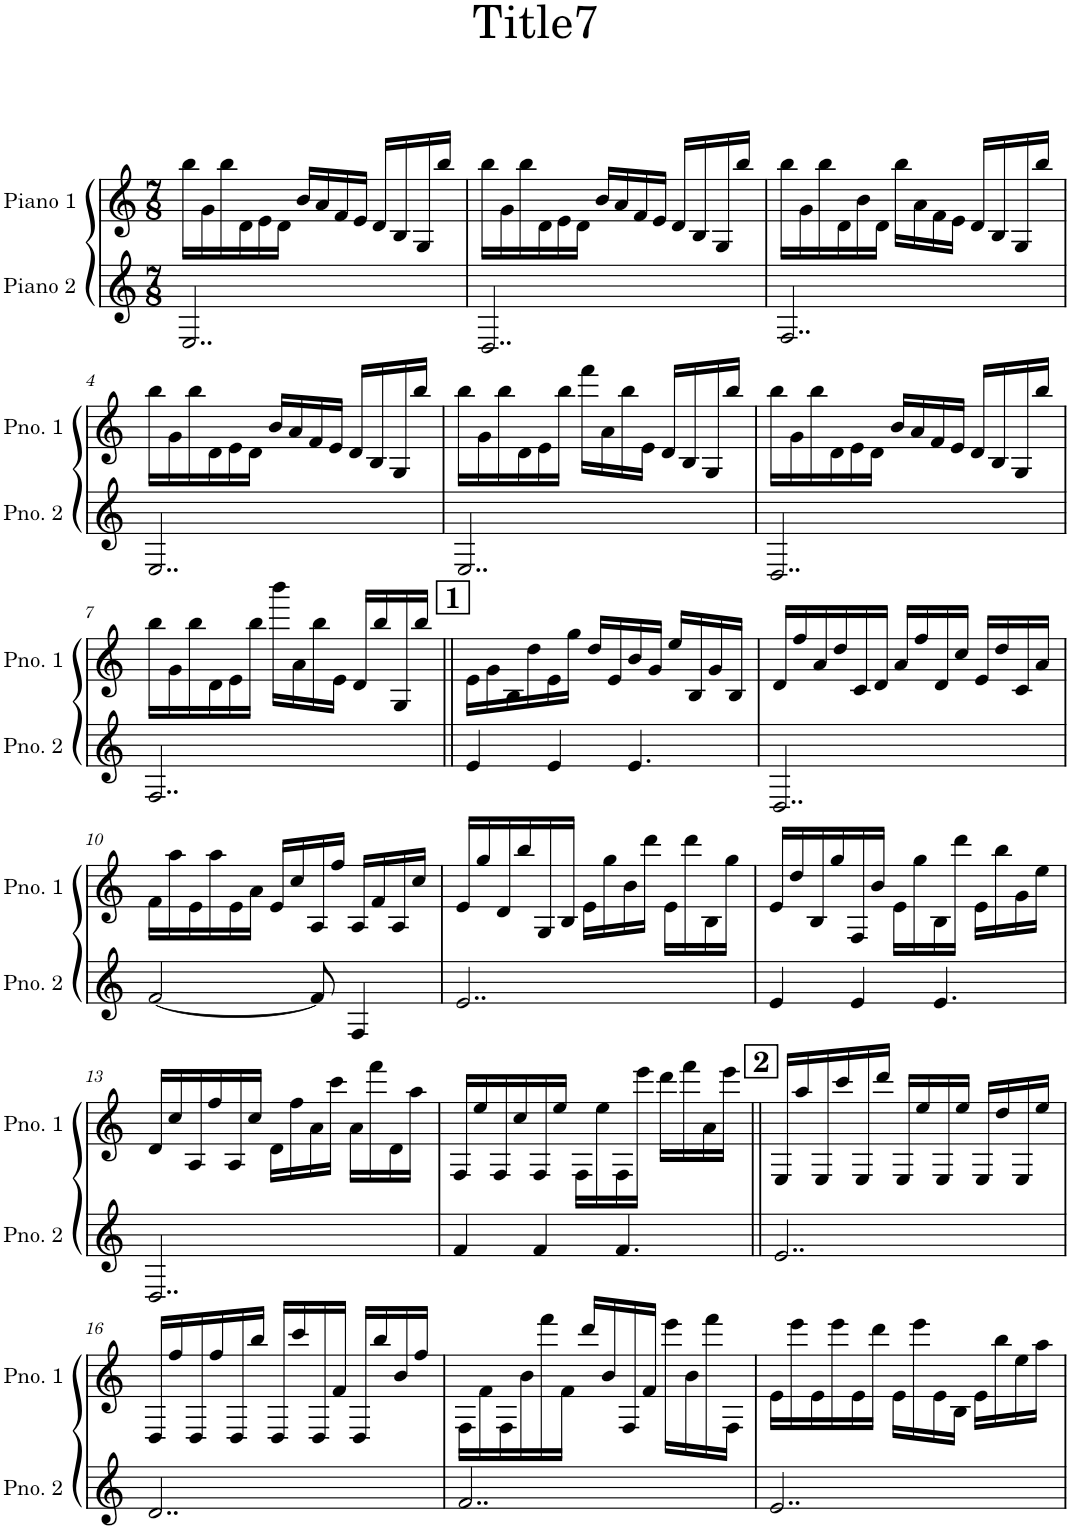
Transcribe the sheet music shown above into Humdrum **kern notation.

**kern	**kern
*part2	*part1
*staff2	*staff1
*I"Piano 2	*I"Piano 1
*I'Pno. 2	*I'Pno. 1
*clefG2	*clefG2
*k[]	*k[]
*M7/8	*M7/8
=1	=1
2..E/	16bb\LL
.	16g\
.	16bb\
.	16d\
.	16e\
.	16d\JJ
.	16b/LL
.	16a/
.	16f/
.	16e/JJ
.	16d/LL
.	16B/
.	16G/
.	16bb/JJ
=2	=2
2..D/	16bb\LL
.	16g\
.	16bb\
.	16d\
.	16e\
.	16d\JJ
.	16b/LL
.	16a/
.	16f/
.	16e/JJ
.	16d/LL
.	16B/
.	16G/
.	16bb/JJ
=3	=3
2..F/	16bb\LL
.	16g\
.	16bb\
.	16d\
.	16b\
.	16d\JJ
.	16bb\LL
.	16a\
.	16f\
.	16e\JJ
.	16d/LL
.	16B/
.	16G/
.	16bb/JJ
!!LO:LB:g=z
=4	=4
2..E/	16bb\LL
.	16g\
.	16bb\
.	16d\
.	16e\
.	16d\JJ
.	16b/LL
.	16a/
.	16f/
.	16e/JJ
.	16d/LL
.	16B/
.	16G/
.	16bb/JJ
=5	=5
2..E/	16bb\LL
.	16g\
.	16bb\
.	16d\
.	16e\
.	16bb\JJ
.	16fff\LL
.	16a\
.	16bb\
.	16e\JJ
.	16d/LL
.	16B/
.	16G/
.	16bb/JJ
=6	=6
2..D/	16bb\LL
.	16g\
.	16bb\
.	16d\
.	16e\
.	16d\JJ
.	16b/LL
.	16a/
.	16f/
.	16e/JJ
.	16d/LL
.	16B/
.	16G/
.	16bb/JJ
!!LO:LB:g=z
=7	=7
2..F/	16bb\LL
.	16g\
.	16bb\
.	16d\
.	16e\
.	16bb\JJ
.	16bbb\LL
.	16a\
.	16bb\
.	16e\JJ
.	16d/LL
.	16bb/
.	16G/
.	16bb/JJ
!!LO:REH:place=s1:a:B:cj:fs=14:t=1
=8||	=8||
4e/	16e\LL
.	16g\
.	16B\
.	16dd\
4e/	16e\
.	16gg\JJ
.	16dd/LL
.	16e/
4.e/	16b/
.	16g/JJ
.	16ee/LL
.	16B/
.	16g/
.	16B/JJ
=9	=9
2..D/	16d/LL
.	16ff/
.	16a/
.	16dd/
.	16c/
.	16d/JJ
.	16a/LL
.	16ff/
.	16d/
.	16cc/JJ
.	16e/LL
.	16dd/
.	16c/
.	16a/JJ
!!LO:LB:g=z
=10	=10
[2f/	16f\LL
.	16aa\
.	16e\
.	16aa\
.	16e\
.	16a\JJ
.	16e/LL
.	16cc/
8f/]	16A/
.	16ff/JJ
4F/	16A/LL
.	16f/
.	16A/
.	16cc/JJ
=11	=11
2..e/	16e/LL
.	16gg/
.	16d/
.	16bb/
.	16G/
.	16B/JJ
.	16e\LL
.	16gg\
.	16b\
.	16ddd\JJ
.	16e\LL
.	16ddd\
.	16B\
.	16gg\JJ
=12	=12
4e/	16e/LL
.	16dd/
.	16B/
.	16gg/
4e/	16F/
.	16b/JJ
.	16e\LL
.	16gg\
4.e/	16B\
.	16ddd\JJ
.	16e\LL
.	16bb\
.	16g\
.	16ee\JJ
!!LO:LB:g=z
=13	=13
2..D/	16d/LL
.	16cc/
.	16A/
.	16ff/
.	16A/
.	16cc/JJ
.	16d\LL
.	16ff\
.	16a\
.	16ccc\JJ
.	16a\LL
.	16fff\
.	16d\
.	16aa\JJ
=14	=14
4f/	16F/LL
.	16ee/
.	16F/
.	16cc/
4f/	16F/
.	16ee/JJ
.	16F\LL
.	16ee\
4.f/	16F\
.	16eee\JJ
.	16ddd\LL
.	16fff\
.	16a\
.	16eee\JJ
!!LO:REH:place=s1:a:B:cj:fs=14:t=2
=15||	=15||
2..e/	16E/LL
.	16aa/
.	16E/
.	16ccc/
.	16E/
.	16ddd/JJ
.	16E/LL
.	16ee/
.	16E/
.	16ee/JJ
.	16E/LL
.	16dd/
.	16E/
.	16ee/JJ
!!LO:LB:g=z
=16	=16
2..d/	16D/LL
.	16ff/
.	16D/
.	16ff/
.	16D/
.	16bb/JJ
.	16D/LL
.	16ccc/
.	16D/
.	16f/JJ
.	16D/LL
.	16bb/
.	16b/
.	16ff/JJ
=17	=17
2..f/	16F\LL
.	16f\
.	16F\
.	16b\
.	16fff\
.	16f\JJ
.	16ddd/LL
.	16b/
.	16F/
.	16f/JJ
.	16eee\LL
.	16b\
.	16fff\
.	16F\JJ
=18	=18
2..e/	16e\LL
.	16eee\
.	16e\
.	16eee\
.	16e\
.	16ddd\JJ
.	16e\LL
.	16eee\
.	16e\
.	16B\JJ
.	16e\LL
.	16bb\
.	16ee\
.	16aa\JJ
=	=
*-	*-
